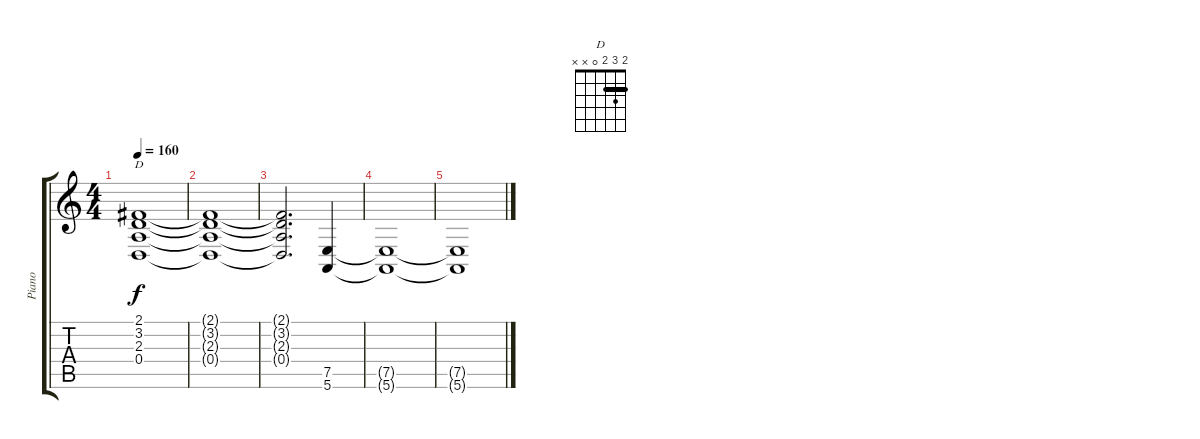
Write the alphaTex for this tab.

\track ("Piano" "Piano") {instrument drawbarorgan}
\staff {score tabs}
\tuning (E4 B3 G3 D3 A2 E2) {hide}
\chord ("D" 2 3 2 0 x x) {barre 2}
\ts (4 4)
\tempo 160
\clef g2
\ks c
(2.1 3.2 2.3 0.4).1{ch "D" dy f} |
(2.1{t} 3.2{t} 2.3{t} 0.4{t}).1 |
(2.1{t} 3.2{t} 2.3{t} 0.4{t}).2{d} (7.5 5.6).4 |
(7.5{t} 5.6{t}).1 |
(7.5{t} 5.6{t}).1
